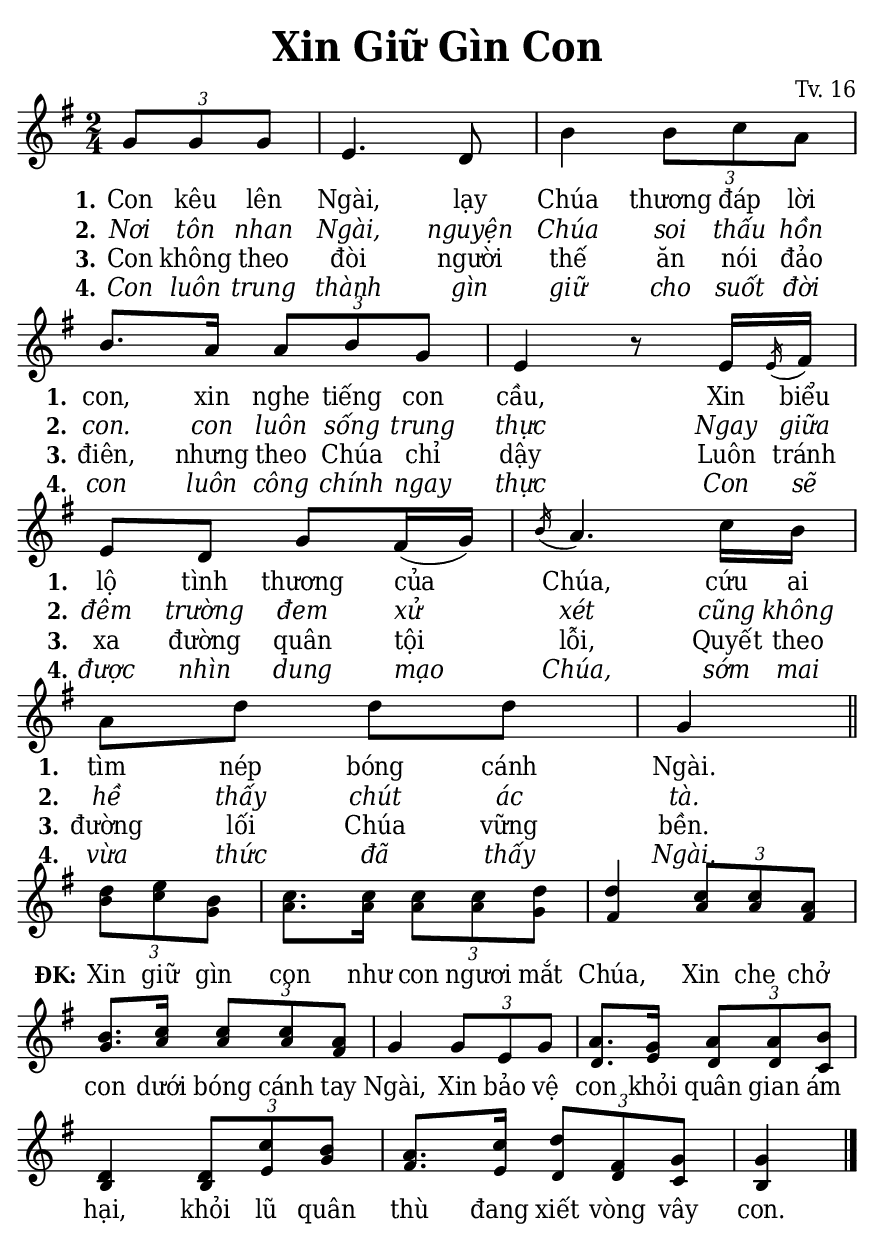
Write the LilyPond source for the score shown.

% Cài đặt chung\
\version "2.22.1"
\include "english.ly"

\header {
  title = \markup { \fontsize #1 "Xin Giữ Gìn Con" }
  composer = "Tv. 16"
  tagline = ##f
}

% mã nguồn cho những chức năng chưa hỗ trợ trong phiên bản lilypond hiện tại
% cung cấp bởi cộng đồng lilypond khi gửi email đến lilypond-user@gnu.org
% Đổi kích thước nốt cho bè phụ
notBePhu =
#(define-music-function (font-size music) (number? ly:music?)
   (for-some-music
     (lambda (m)
       (if (music-is-of-type? m 'rhythmic-event)
           (begin
             (set! (ly:music-property m 'tweaks)
                   (cons `(font-size . ,font-size)
                         (ly:music-property m 'tweaks)))
             #t)
           #f))
     music)
   music)

% in số phiên khúc trên mỗi dòng
#(define (add-grob-definition grob-name grob-entry)
     (set! all-grob-descriptions
           (cons ((@@ (lily) completize-grob-entry)
                  (cons grob-name grob-entry))
                 all-grob-descriptions)))

#(add-grob-definition
    'StanzaNumberSpanner
    `((direction . ,LEFT)
      (font-series . bold)
      (padding . 1.0)
      (side-axis . ,X)
      (stencil . ,ly:text-interface::print)
      (X-offset . ,ly:side-position-interface::x-aligned-side)
      (Y-extent . ,grob::always-Y-extent-from-stencil)
      (meta . ((class . Spanner)
               (interfaces . (font-interface
                              side-position-interface
                              stanza-number-interface
                              text-interface))))))

\layout {
    \context {
      \Global
      \grobdescriptions #all-grob-descriptions
    }
    \context {
      \Score
      \remove Stanza_number_align_engraver
      \consists
        #(lambda (context)
           (let ((texts '())
                 (syllables '()))
             (make-engraver
              (acknowledgers
               ((stanza-number-interface engraver grob source-engraver)
                  (set! texts (cons grob texts)))
               ((lyric-syllable-interface engraver grob source-engraver)
                  (set! syllables (cons grob syllables))))
              ((stop-translation-timestep engraver)
                 (for-each
                  (lambda (text)
                    (for-each
                     (lambda (syllable)
                       (ly:pointer-group-interface::add-grob
                        text
                        'side-support-elements
                        syllable))
                     syllables))
                  texts)
                 (set! syllables '())))))
    }
    \context {
      \Lyrics
      \remove Stanza_number_engraver
      \consists
        #(lambda (context)
           (let ((text #f)
                 (last-stanza #f))
             (make-engraver
              ((process-music engraver)
                 (let ((stanza (ly:context-property context 'stanza #f)))
                   (if (and stanza (not (equal? stanza last-stanza)))
                       (let ((column (ly:context-property context
'currentCommandColumn)))
                         (set! last-stanza stanza)
                         (if text
                             (ly:spanner-set-bound! text RIGHT column))
                         (set! text (ly:engraver-make-grob engraver
'StanzaNumberSpanner '()))
                         (ly:grob-set-property! text 'text stanza)
                         (ly:spanner-set-bound! text LEFT column)))))
              ((finalize engraver)
                 (if text
                     (let ((column (ly:context-property context
'currentCommandColumn)))
                       (ly:spanner-set-bound! text RIGHT column)))))))
      \override StanzaNumberSpanner.horizon-padding = 10000
    }
}

stanzaReminderOff =
  \temporary \override StanzaNumberSpanner.after-line-breaking =
     #(lambda (grob)
        ;; Can be replaced with (not (first-broken-spanner? grob)) in 2.23.
        (if (let ((siblings (ly:spanner-broken-into (ly:grob-original grob))))
              (and (pair? siblings)
                   (not (eq? grob (car siblings)))))
            (ly:grob-suicide! grob)))

stanzaReminderOn = \undo \stanzaReminderOff
% kết thúc mã nguồn

% Nhạc phiên khúc
nhacPhienKhucSop = \relative c'' {
  \partial 4 \tuplet 3/2 { g8 g g } |
  e4. d8 |
  b'4 \tuplet 3/2 { b8 c a } |
  b8. a16 \tuplet 3/2 { a8 b g } |
  e4 r8 e16 \slashedGrace { e16 ( } fs) |
  e8 d g fs16 (g) |
  \slashedGrace { b16 ( } a4.) c16 b |
  a8 d d d |
  g,4 \bar "||" \break
  
  \tuplet 3/2 { d'8 e b } |
  c8. c16 \tuplet 3/2 { c8 c d } |
  d4 \tuplet 3/2 { c8 c a } |
  b8. c16 \tuplet 3/2 { c8 c a } |
  g4 \tuplet 3/2 { g8 e g } |
  a8. g16 \tuplet 3/2 { a8 a b } |
  d,4 \tuplet 3/2 { d8 c' b } |
  a8. c16 \tuplet 3/2 { d8 fs, g } |
  g4 \bar "|."
}

nhacPhienKhucAlto = \relative c'' {
  r4 |
  R2*7
  r4
  \tuplet 3/2 { b8 c g } |
  a8. a16 \tuplet 3/2 { a8 a g } |
  fs4 \tuplet 3/2 { a8 a fs } |
  g8. a16 \tuplet 3/2 { a8 a fs } |
  g4 \tuplet 3/2 { g8 e g } |
  d8. e16 \tuplet 3/2 { d8 d c } |
  b4 \tuplet 3/2 { b8 e g } |
  fs8. e16 \tuplet 3/2 { d8 d c } |
  b4
}

% Lời phiên khúc
loiPhienKhucSop = \lyrics {
  <<
    {
      \set stanza = "1."
      Con kêu lên Ngài,
      lạy Chúa thương đáp lời con,
      xin nghe tiếng con cầu,
      Xin biểu lộ tình thương của Chúa,
      cứu ai tìm nép bóng cánh Ngài.
    }
    \new Lyrics {
	    \set associatedVoice = "beSop"
	    \set stanza = "2."
      \override Lyrics.LyricText.font-shape = #'italic
	    Nơi tôn nhan Ngài,
	    nguyện Chúa soi thấu hồn con.
	    con luôn sống trung thực
	    Ngay giữa đêm trường đem xử xét
	    cũng không hề thấy chút ác tà.
    }
    \new Lyrics {
	    \set associatedVoice = "beSop"
	    \set stanza = "3."
	    Con không theo đòi người thế ăn nói đảo điên,
	    nhưng theo Chúa chỉ dậy
	    Luôn tránh xa đường quân tội lỗi,
	    Quyết theo đường lối Chúa vững bền.
    }
    \new Lyrics {
	    \set associatedVoice = "beSop"
	    \set stanza = "4."
      \override Lyrics.LyricText.font-shape = #'italic
	    Con luôn trung thành gìn giữ
	    cho suốt đời con luôn công chính ngay thực
	    Con sẽ được nhìn dung mạo Chúa,
	    sớm mai vừa thức đã thấy Ngài.
    }
  >>
  \stanzaReminderOff
  \set stanza = "ĐK:"
  Xin giữ gìn con như con ngươi mắt Chúa,
  Xin che chở con dưới bóng cánh tay Ngài,
  Xin bảo vệ con khỏi quân gian ám hại,
  khỏi lũ quân thù đang xiết vòng vây con.
}

% Dàn trang
\paper {
  #(set-paper-size "a5")
  top-margin = 3\mm
  bottom-margin = 3\mm
  left-margin = 3\mm
  right-margin = 3\mm
  indent = #0
  #(define fonts
	 (make-pango-font-tree "Deja Vu Serif Condensed"
	 		       "Deja Vu Serif Condensed"
			       "Deja Vu Serif Condensed"
			       (/ 20 20)))
  print-page-number = ##f
  page-count = 1
}

TongNhip = {
  \key g \major \time 2/4
  \set Timing.beamExceptions = #'()
  \set Timing.baseMoment = #(ly:make-moment 1/4)
}

\score {
  \new ChoirStaff <<
    \new Staff \with {
        \consists "Merge_rests_engraver"
        printPartCombineTexts = ##f
      }
      <<
      \new Voice \TongNhip \partCombine 
        \nhacPhienKhucSop
        \notBePhu -1 { \nhacPhienKhucAlto }
      \new NullVoice = beSop \nhacPhienKhucSop
      \new Lyrics \lyricsto beSop \loiPhienKhucSop
      >>
  >>
  \layout {
    \override Lyrics.LyricSpace.minimum-distance = #0.6
    \override Score.BarNumber.break-visibility = ##(#f #f #f)
    \override Score.SpacingSpanner.uniform-stretching = ##t
  } 
}
